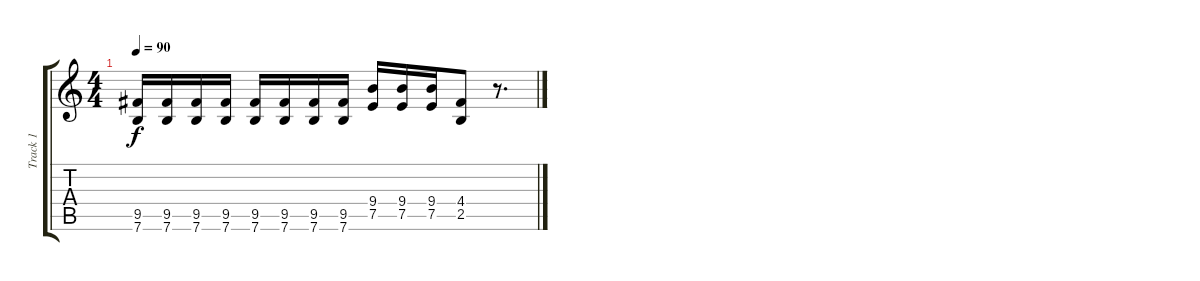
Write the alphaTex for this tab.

\track ("Track 1" "Track 1") {instrument distortionguitar}
\staff {score tabs}
\tuning (E4 B3 G3 D3 A2 E2) {hide}
\ts (4 4)
\tempo 90
\clef g2
\ks c
(9.5 7.6).16{dy f} (9.5 7.6).16 (9.5 7.6).16 (9.5 7.6).16 (9.5 7.6).16 (9.5 7.6).16 (9.5 7.6).16 (9.5 7.6).16 (9.4 7.5).16 (9.4 7.5).16 (9.4 7.5).16 (4.4 2.5).8 r.8{d}
